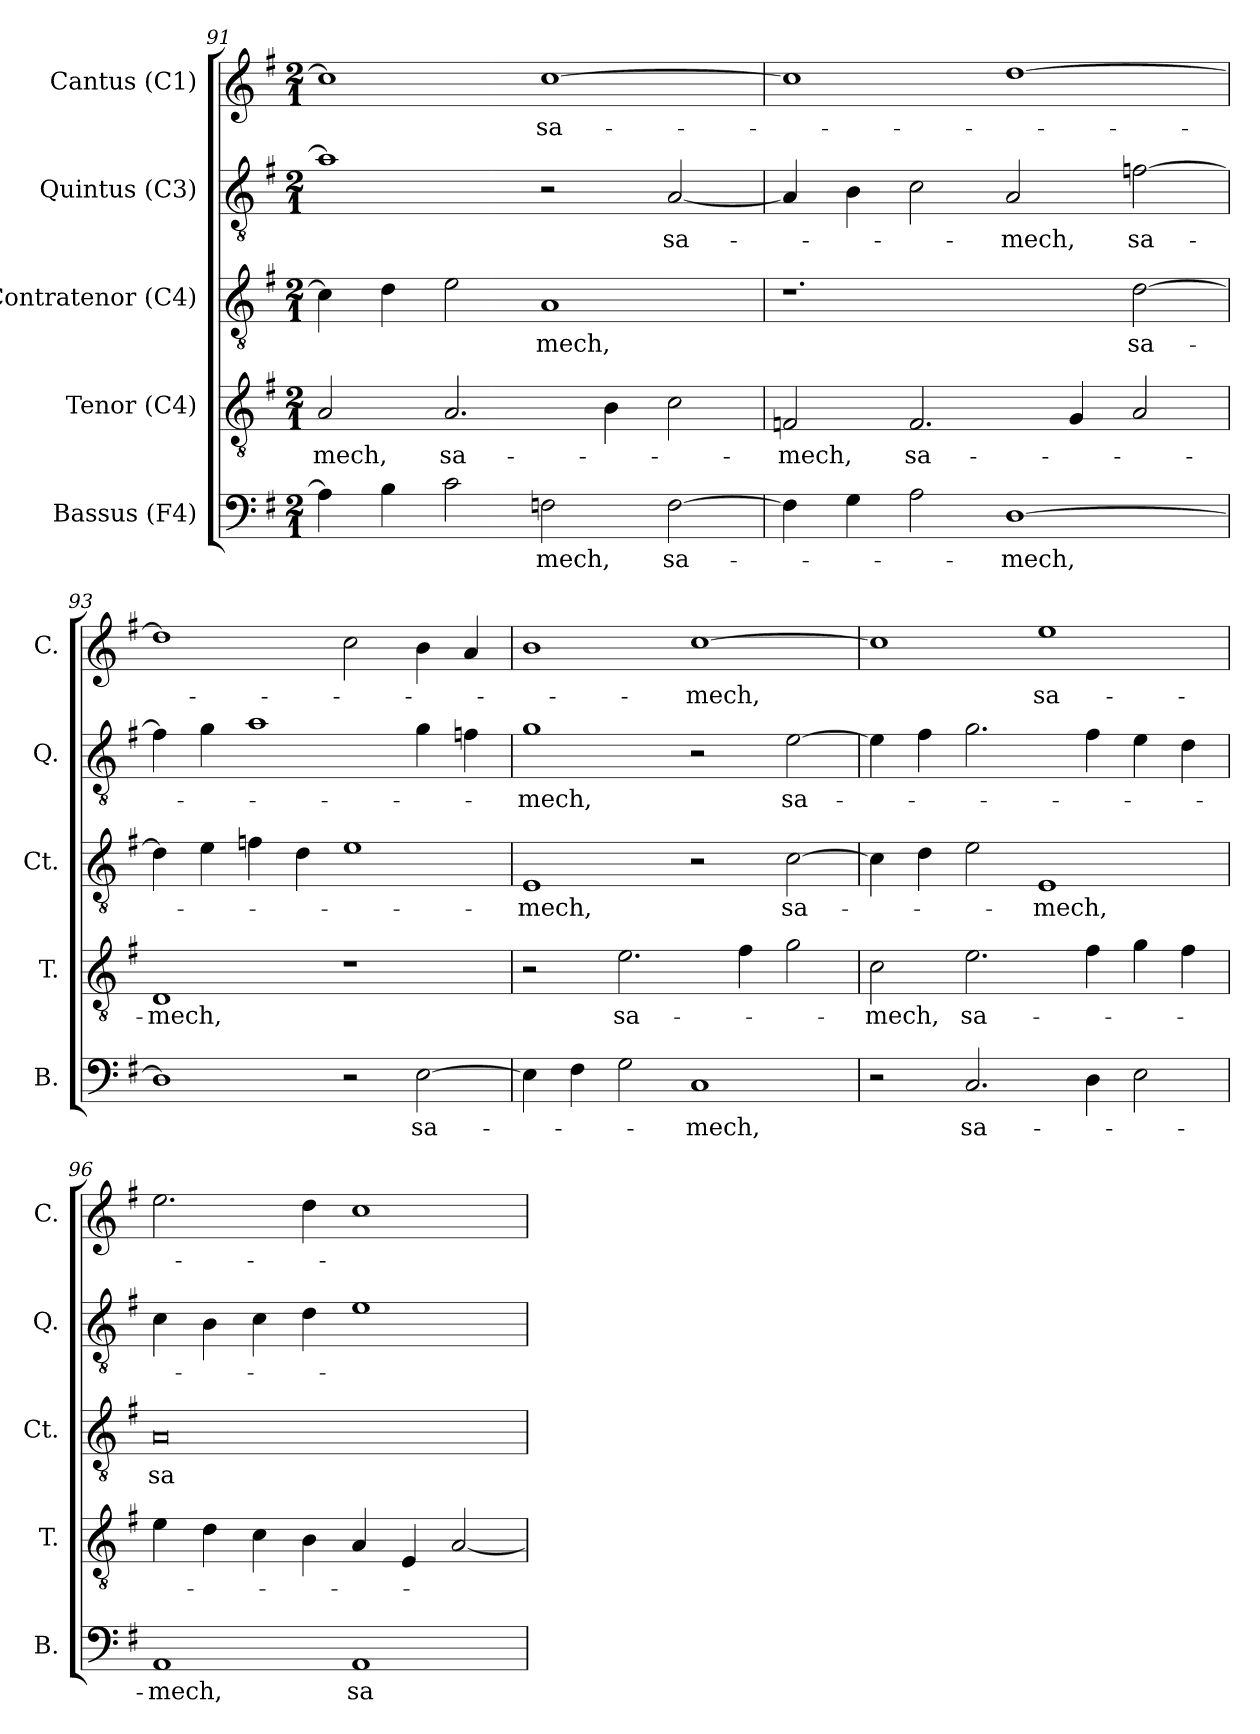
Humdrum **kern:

**kern	**text	**kern	**text	**kern	**text	**kern	**text	**kern	**text
*part5	*part5	*part4	*part4	*part3	*part3	*part2	*part2	*part1	*part1
*staff5	*staff5	*staff4	*staff4	*staff3	*staff3	*staff2	*staff2	*staff1	*staff1
*I"Bassus (F4)	*	*I"Tenor (C4)	*	*I"Contratenor (C4)	*	*I"Quintus (C3)	*	*I"Cantus (C1)	*
*I'B.	*	*I'T.	*	*I'Ct.	*	*I'Q.	*	*I'C.	*
*clefF4	*	*clefGv2	*	*clefGv2	*	*clefGv2	*	*clefG2	*
*	*	*	*	*ITrd7c12	*	*	*	*	*
*k[f#]	*	*k[f#]	*	*k[f#]	*	*k[f#]	*	*k[f#]	*
*G:	*	*G:	*	*G:	*	*G:	*	*G:	*
*M2/1	*	*M2/1	*	*M2/1	*	*M2/1	*	*M2/1	*
=91	=91	=91	=91	=91	=91	=91	=91	=91	=91
!	!	!	!LO:LY:b:color=#000000	!	!	!	!	!	!
4Ai\]	.	2Ai/	-mech,	4Ci\]	.	1ai]	.	1cci]	.
4Bi\	.	.	.	4Di\	.	.	.	.	.
!	!	!	!LO:LY:b:color=#000000	!	!	!	!	!	!
2ci\	.	2.Ai/	sa-	2Ei\	.	.	.	.	.
!	!LO:LY:b:color=#000000	!	!	!	!	!	!	!	!
!	!	!	!	!	!LO:LY:b:color=#000000	!	!	!	!
!	!	!	!	!	!	!	!	!	!LO:LY:b:color=#000000
2Fni\	-mech,	.	.	1AAi	-mech,	2r	.	[1cci	sa-
.	.	4Bi\	.	.	.	.	.	.	.
!	!LO:LY:b:color=#000000	!	!	!	!	!	!	!	!
!	!	!	!	!	!	!	!LO:LY:b:color=#000000	!	!
[2Fi\	sa-	2ci\	.	.	.	[2Ai/	sa-	.	.
=92	=92	=92	=92	=92	=92	=92	=92	=92	=92
!	!	!	!LO:LY:b:color=#000000	!	!	!	!	!	!
4Fi\]	.	2Fni/	-mech,	1.r	.	4Ai/]	.	1cci]	.
4Gi\	.	.	.	.	.	4Bi\	.	.	.
!	!	!	!LO:LY:b:color=#000000	!	!	!	!	!	!
2Ai\	.	2.Fi/	sa-	.	.	2ci\	.	.	.
!	!LO:LY:b:color=#000000	!	!	!	!	!	!	!	!
!	!	!	!	!	!	!	!LO:LY:b:color=#000000	!	!
[1Di	-mech,	.	.	.	.	2Ai/	-mech,	[1ddi	.
.	.	4Gi/	.	.	.	.	.	.	.
!	!	!	!	!	!LO:LY:b:color=#000000	!	!	!	!
!	!	!	!	!	!	!	!LO:LY:b:color=#000000	!	!
.	.	2Ai/	.	[2Di\	sa-	[2fni\	sa-	.	.
!!LO:PB:g=z
=93	=93	=93	=93	=93	=93	=93	=93	=93	=93
!	!	!	!LO:LY:b:color=#000000	!	!	!	!	!	!
1Di]	.	1Di	-mech,	4Di\]	.	4fi\]	.	1ddi]	.
.	.	.	.	4Ei\	.	4gi\	.	.	.
.	.	.	.	4Fni\	.	1ai	.	.	.
.	.	.	.	4Di\	.	.	.	.	.
2r	.	1r	.	1Ei	.	.	.	2cci\	.
!	!LO:LY:b:color=#000000	!	!	!	!	!	!	!	!
[2Ei\	sa-	.	.	.	.	4gi\	.	4bi\	.
.	.	.	.	.	.	4fi\	.	4ai/	.
=94	=94	=94	=94	=94	=94	=94	=94	=94	=94
!	!	!	!	!	!LO:LY:b:color=#000000	!	!	!	!
!	!	!	!	!	!	!	!LO:LY:b:color=#000000	!	!
4Ei\]	.	2r	.	1EEi	-mech,	1gi	-mech,	1bi	.
4F#i\	.	.	.	.	.	.	.	.	.
!	!	!	!LO:LY:b:color=#000000	!	!	!	!	!	!
2Gi\	.	2.ei\	sa-	.	.	.	.	.	.
!	!LO:LY:b:color=#000000	!	!	!	!	!	!	!	!
!	!	!	!	!	!	!	!	!	!LO:LY:b:color=#000000
1Ci	-mech,	.	.	2r	.	2r	.	[1cci	-mech,
.	.	4f#i\	.	.	.	.	.	.	.
!	!	!	!	!	!LO:LY:b:color=#000000	!	!	!	!
!	!	!	!	!	!	!	!LO:LY:b:color=#000000	!	!
.	.	2gi\	.	[2Ci\	sa-	[2ei\	sa-	.	.
=95	=95	=95	=95	=95	=95	=95	=95	=95	=95
!	!	!	!LO:LY:b:color=#000000	!	!	!	!	!	!
2r	.	2ci\	-mech,	4Ci\]	.	4ei\]	.	1cci]	.
.	.	.	.	4Di\	.	4f#i\	.	.	.
!	!LO:LY:b:color=#000000	!	!	!	!	!	!	!	!
!	!	!	!LO:LY:b:color=#000000	!	!	!	!	!	!
2.Ci/	sa-	2.ei\	sa-	2Ei\	.	2.gi\	.	.	.
!	!	!	!	!	!LO:LY:b:color=#000000	!	!	!	!
!	!	!	!	!	!	!	!	!	!LO:LY:b:color=#000000
.	.	.	.	1EEi	-mech,	.	.	1eei	sa-
4Di\	.	4f#i\	.	.	.	4f#i\	.	.	.
2Ei\	.	4gi\	.	.	.	4ei\	.	.	.
.	.	4f#i\	.	.	.	4di\	.	.	.
=96	=96	=96	=96	=96	=96	=96	=96	=96	=96
!	!LO:LY:b:color=#000000	!	!	!	!	!	!	!	!
!	!	!	!	!	!LO:LY:b:color=#000000	!	!	!	!
1AAi	-mech,	4ei\	.	0AAi	sa-	4ci\	.	2.eei\	.
.	.	4di\	.	.	.	4Bi\	.	.	.
.	.	4ci\	.	.	.	4ci\	.	.	.
.	.	4Bi\	.	.	.	4di\	.	4ddi\	.
!	!LO:LY:b:color=#000000	!	!	!	!	!	!	!	!
1AAi	sa-	4Ai/	.	.	.	1ei	.	1cci	.
.	.	4Ei/	.	.	.	.	.	.	.
.	.	[2Ai/	.	.	.	.	.	.	.
=	=	=	=	=	=	=	=	=	=
*-	*-	*-	*-	*-	*-	*-	*-	*-	*-
